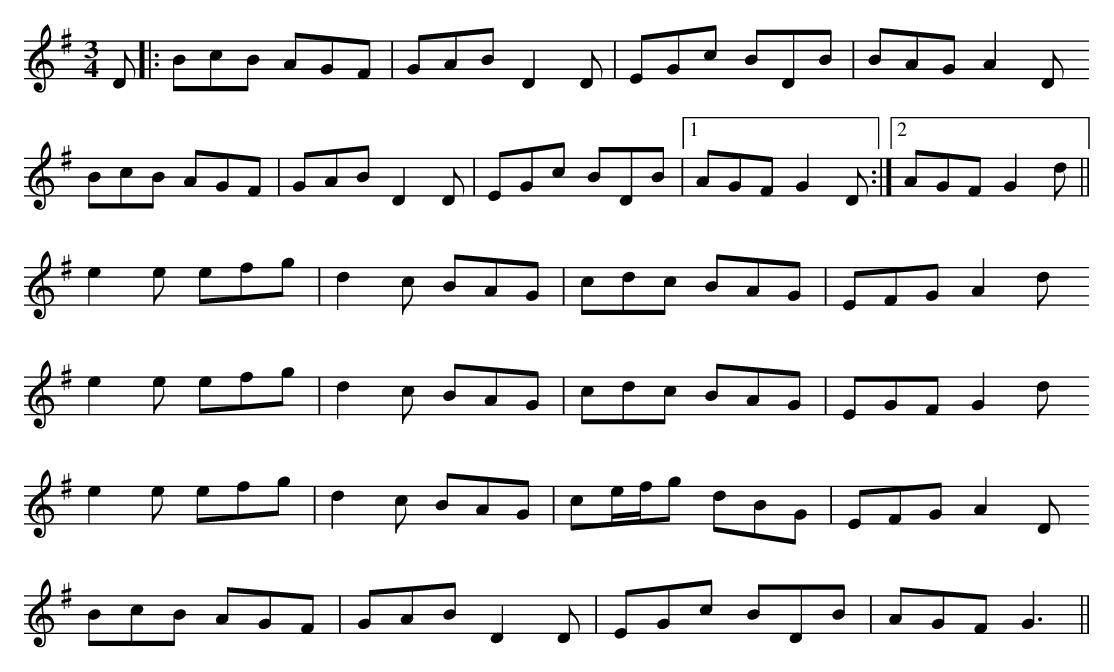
X:1
M:3/4
K:G
D|:BcB AGF|GAB D2D|EGc BDB|BAG A2D
BcB AGF|GAB D2D|EGc BDB|1 AGF G2D:|2 AGF G2d||
e2e efg|d2c BAG|cdc BAG|EFG A2d
e2e efg|d2c BAG|cdc BAG|EGF G2d
e2e efg|d2c BAG|ce/f/g dBG|EFG A2D
BcB AGF|GAB D2D|EGc BDB|AGF G3||
